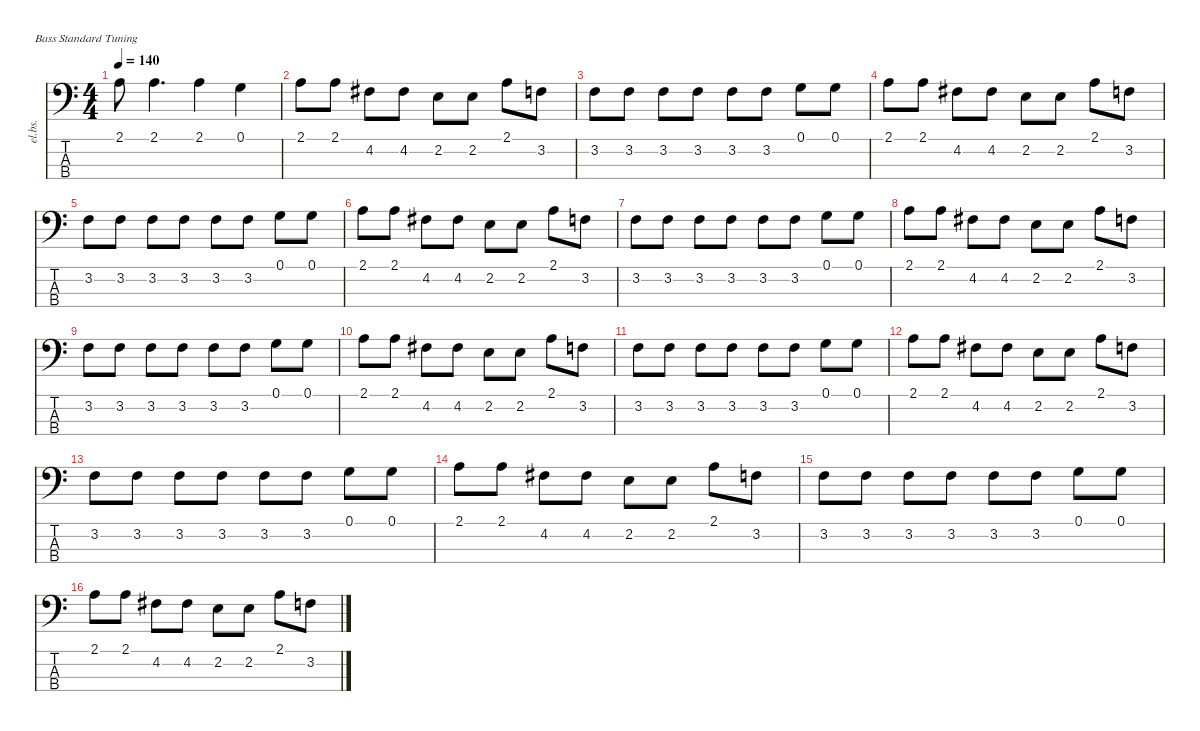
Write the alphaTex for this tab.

\defaultSystemsLayout 4
\hideDynamics
\bracketExtendMode nobrackets
\otherSystemsTrackNameOrientation horizontal
\track ("Bass" "el.bs.") {instrument electricbassfinger}
\staff {score tabs}
\tuning (G2 D2 A1 E1)
\ts (4 4)
\tempo 140
\clef f4
\ks c
2.1{t}.8{dy f} 2.1.4{d} 2.1.4 0.1.4 |
2.1.8 2.1.8 4.2{acc #}.8 4.2{acc #}.8 2.2.8 2.2.8 2.1.8 3.2.8 |
3.2.8 3.2.8 3.2.8 3.2.8 3.2.8 3.2.8 0.1.8 0.1.8 |
2.1.8 2.1.8 4.2{acc #}.8 4.2{acc #}.8 2.2.8 2.2.8 2.1.8 3.2.8 |
3.2.8 3.2.8 3.2.8 3.2.8 3.2.8 3.2.8 0.1.8 0.1.8 |
2.1.8 2.1.8 4.2{acc #}.8 4.2{acc #}.8 2.2.8 2.2.8 2.1.8 3.2.8 |
3.2.8 3.2.8 3.2.8 3.2.8 3.2.8 3.2.8 0.1.8 0.1.8 |
2.1.8 2.1.8 4.2{acc #}.8 4.2{acc #}.8 2.2.8 2.2.8 2.1.8 3.2.8 |
3.2.8 3.2.8 3.2.8 3.2.8 3.2.8 3.2.8 0.1.8 0.1.8 |
2.1.8 2.1.8 4.2{acc #}.8 4.2{acc #}.8 2.2.8 2.2.8 2.1.8 3.2.8 |
3.2.8 3.2.8 3.2.8 3.2.8 3.2.8 3.2.8 0.1.8 0.1.8 |
2.1.8 2.1.8 4.2{acc #}.8 4.2{acc #}.8 2.2.8 2.2.8 2.1.8 3.2.8 |
3.2.8 3.2.8 3.2.8 3.2.8 3.2.8 3.2.8 0.1.8 0.1.8 |
2.1.8 2.1.8 4.2{acc #}.8 4.2{acc #}.8 2.2.8 2.2.8 2.1.8 3.2.8 |
3.2.8 3.2.8 3.2.8 3.2.8 3.2.8 3.2.8 0.1.8 0.1.8 |
2.1.8 2.1.8 4.2{acc #}.8 4.2{acc #}.8 2.2.8 2.2.8 2.1.8 3.2.8
